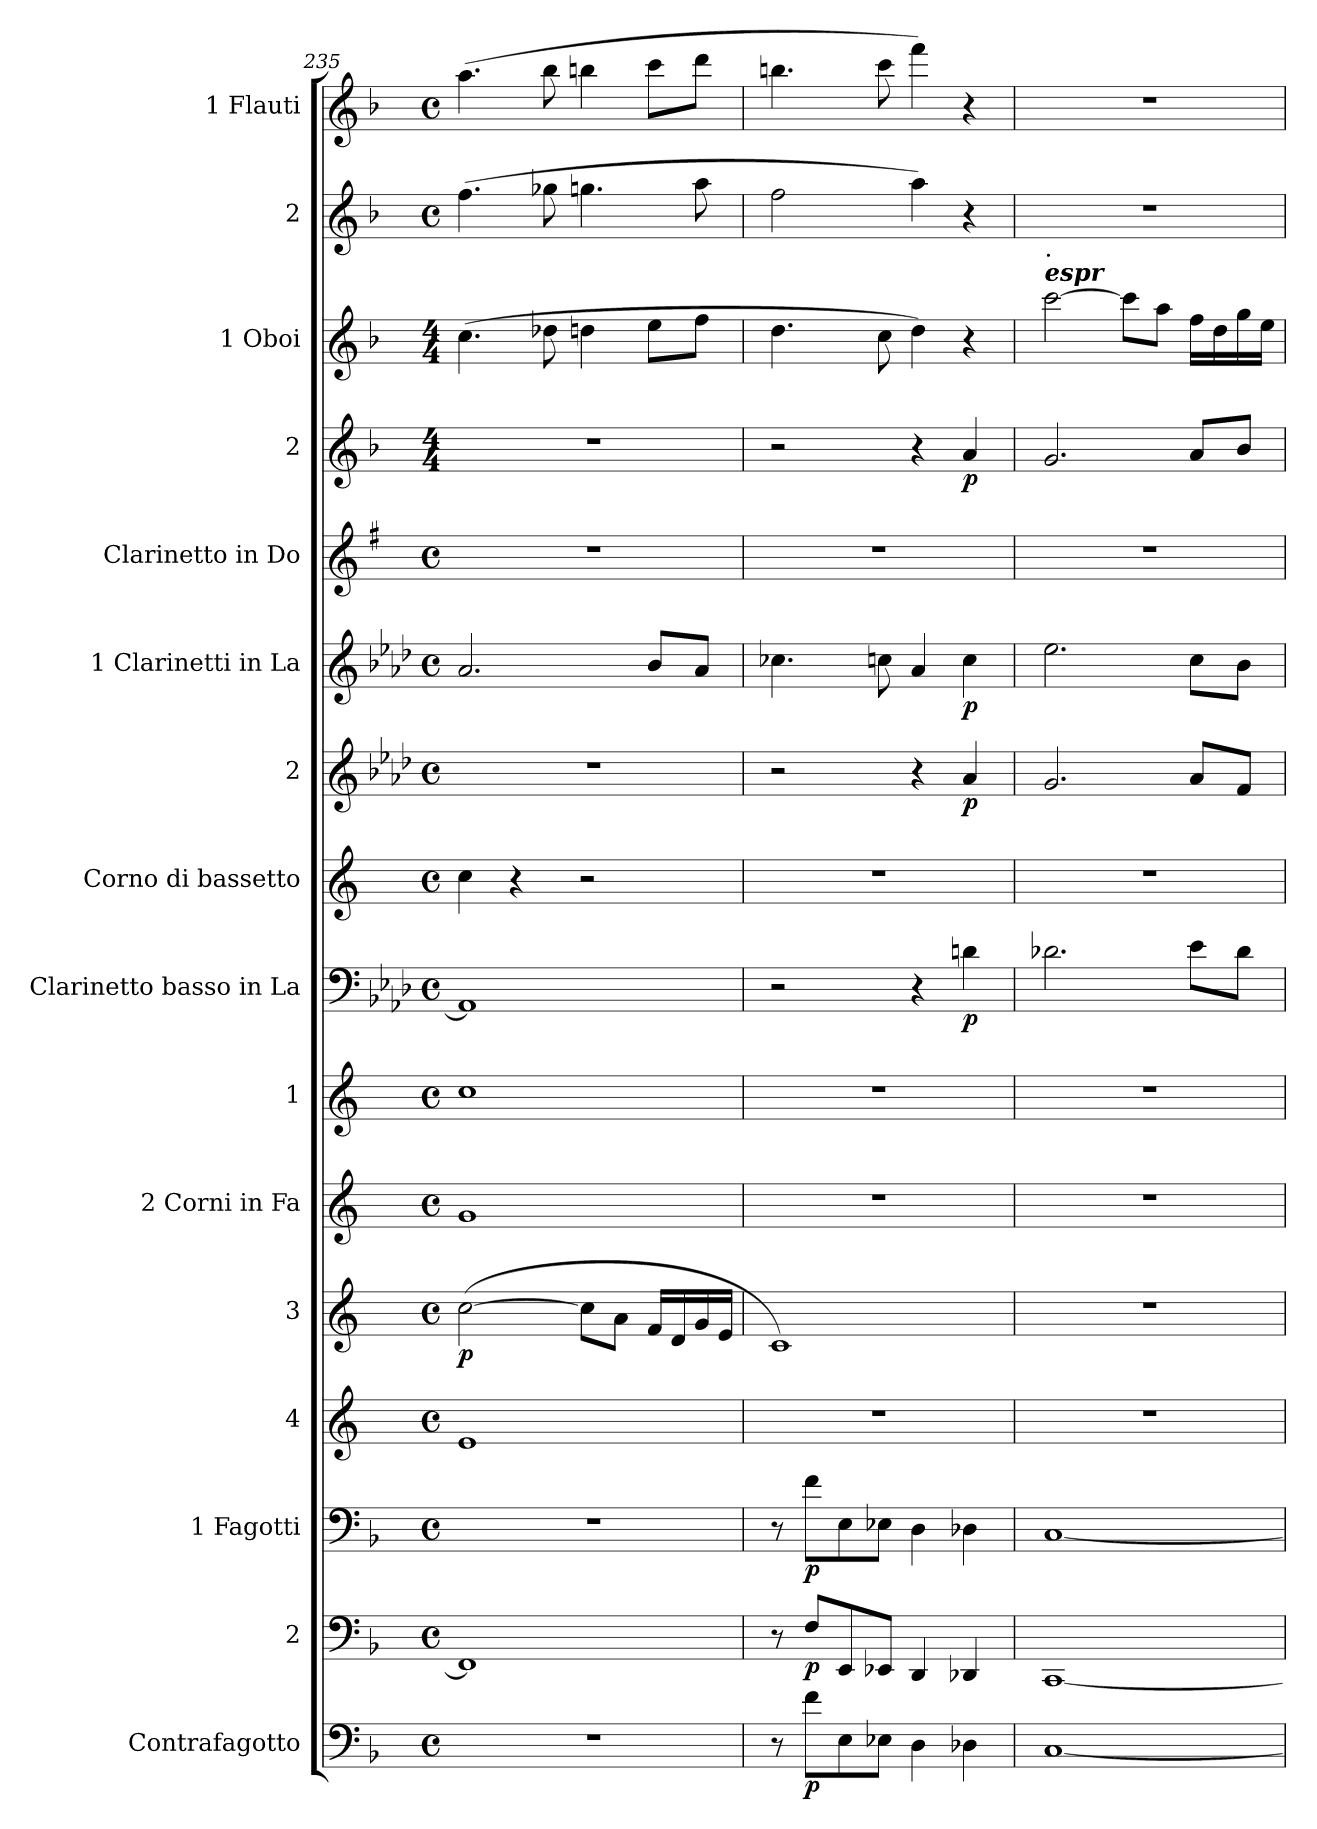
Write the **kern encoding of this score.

**kern	**dynam	**kern	**dynam	**kern	**dynam	**kern	**kern	**dynam	**kern	**kern	**kern	**dynam	**kern	**kern	**dynam	**kern	**dynam	**kern	**kern	**dynam	**kern	**kern	**kern
*part16	*part16	*part15	*part15	*part14	*part14	*part13	*part12	*part12	*part11	*part10	*part9	*part9	*part8	*part7	*part7	*part6	*part6	*part5	*part4	*part4	*part3	*part2	*part1
*staff16	*staff16	*staff15	*staff15	*staff14	*staff14	*staff13	*staff12	*staff12	*staff11	*staff10	*staff9	*staff9	*staff8	*staff7	*staff7	*staff6	*staff6	*staff5	*staff4	*staff4	*staff3	*staff2	*staff1
*I"Contrafagotto	*	*I"2	*	*I"1  Fagotti	*	*I"4	*I"3	*	*I"2  Corni in Fa	*I"1	*I"Clarinetto basso in La	*	*I"Corno di bassetto	*I"2	*	*I"1  Clarinetti in La	*	*I"Clarinetto in Do	*I"2	*	*I"1  Oboi	*I"2	*I"1  Flauti
*I'C.Fg.	*	*	*	*I'1  Fg.	*	*	*	*	*I'2  Cor. in Fa	*	*I'Cl. bas. in La	*	*I'Cor. di bast.	*	*	*I'1  Cl. in La	*	*I'Cl. in Do	*	*	*I'1  Ob.	*	*I'1  Fl.
*clefF4	*	*clefF4	*	*clefF4	*	*clefG2	*clefG2	*	*clefG2	*clefG2	*clefF4	*	*clefG2	*clefG2	*	*clefG2	*	*clefG2	*clefG2	*	*clefG2	*clefG2	*clefG2
*ITrd7c12	*	*	*	*	*	*ITrd4c7	*ITrd4c7	*	*ITrd4c7	*ITrd4c7	*ITrd2c3	*	*ITrd4c7	*ITrd2c3	*	*ITrd2c3	*	*ITrd1c2	*	*	*	*	*
*k[b-]	*	*k[b-]	*	*k[b-]	*	*k[b-]	*k[b-]	*	*k[b-]	*k[b-]	*k[b-]	*	*k[b-]	*k[b-]	*	*k[b-]	*	*k[b-]	*k[b-]	*	*k[b-]	*k[b-]	*k[b-]
*M4/4	*	*M4/4	*	*M4/4	*	*M4/4	*M4/4	*	*M4/4	*M4/4	*M4/4	*	*M4/4	*M4/4	*	*M4/4	*	*M4/4	*M4/4	*	*M4/4	*M4/4	*M4/4
*met(c)	*	*met(c)	*	*met(c)	*	*met(c)	*met(c)	*	*met(c)	*met(c)	*met(c)	*	*met(c)	*met(c)	*	*met(c)	*	*met(c)	*	*	*	*met(c)	*met(c)
=235	=235	=235	=235	=235	=235	=235	=235	=235	=235	=235	=235	=235	=235	=235	=235	=235	=235	=235	=235	=235	=235	=235	=235
!	!	!	!	!	!	!	!	!LO:DY:b	!	!	!	!	!	!	!	!	!	!	!	!	!	!	!
1r	.	1FF]	.	1r	.	1A	([2f\	p	1c	1f	1FF]	.	4f\	1r	.	2.f/	.	1r	1r	.	(4.cc\	(4.ff\	(4.aa\
.	.	.	.	.	.	.	.	.	.	.	.	.	4r	.	.	.	.	.	.	.	.	.	.
.	.	.	.	.	.	.	.	.	.	.	.	.	.	.	.	.	.	.	.	.	8dd-X\	8gg-X\	8bb-\
.	.	.	.	.	.	.	8f\L]	.	.	.	.	.	2r	.	.	.	.	.	.	.	4ddn\	4.ggn\	4bbn\
.	.	.	.	.	.	.	8d\J	.	.	.	.	.	.	.	.	.	.	.	.	.	.	.	.
.	.	.	.	.	.	.	16B-/LL	.	.	.	.	.	.	.	.	8g/L	.	.	.	.	8ee\L	.	8ccc\L
.	.	.	.	.	.	.	16G/	.	.	.	.	.	.	.	.	.	.	.	.	.	.	.	.
.	.	.	.	.	.	.	16c/	.	.	.	.	.	.	.	.	8f/J	.	.	.	.	8ff\J	8aa\	8ddd\J
.	.	.	.	.	.	.	16A/JJ	.	.	.	.	.	.	.	.	.	.	.	.	.	.	.	.
=236	=236	=236	=236	=236	=236	=236	=236	=236	=236	=236	=236	=236	=236	=236	=236	=236	=236	=236	=236	=236	=236	=236	=236
8r	.	8r	.	8r	.	1r	1F)	.	1r	1r	2r	.	1r	2r	.	4.a-X\	.	1r	2r	.	4.dd\	2ff\	4.bbn\
!	!LO:DY:b	!	!LO:DY:b	!	!LO:DY:b	!	!	!	!	!	!	!	!	!	!	!	!	!	!	!	!	!	!
8F\L	p	8F/L	p	8f\L	p	.	.	.	.	.	.	.	.	.	.	.	.	.	.	.	.	.	.
8EE\	.	8EE/	.	8E\	.	.	.	.	.	.	.	.	.	.	.	.	.	.	.	.	.	.	.
8EE-X\J	.	8EE-X/J	.	8E-X\J	.	.	.	.	.	.	.	.	.	.	.	8an\	.	.	.	.	8cc\	.	8ccc\
4DD\	.	4DD/	.	4D\	.	.	.	.	.	.	4r	.	.	4r	.	4f/	.	.	4r	.	4dd\)	4aa\)	4fff\)
!	!	!	!	!	!	!	!	!	!	!	!	!LO:DY:b	!	!	!LO:DY:b	!	!LO:DY:b	!	!	!LO:DY:b	!	!	!
4DD-X\	.	4DD-X/	.	4D-X\	.	.	.	.	.	.	4Bn\	p	.	4f/	p	4a\	p	.	4a/	p	4r	4r	4r
=237	=237	=237	=237	=237	=237	=237	=237	=237	=237	=237	=237	=237	=237	=237	=237	=237	=237	=237	=237	=237	=237	=237	=237
!	!	!	!	!	!	!	!	!	!	!	!	!	!	!	!	!	!	!	!	!	!LO:TX:a:Bi:t=espr	!	!
!	!	!	!	!	!	!	!	!	!	!	!	!	!	!	!	!	!	!	!	!	!LO:TX:a:t=.	!	!
[1CC	.	[1CC	.	[1C	.	1r	1r	.	1r	1r	2.B-X\	.	1r	2.e/	.	2.cc\	.	1r	2.g/	.	[2ccc\	1r	1r
.	.	.	.	.	.	.	.	.	.	.	.	.	.	.	.	.	.	.	.	.	8ccc\L]	.	.
.	.	.	.	.	.	.	.	.	.	.	.	.	.	.	.	.	.	.	.	.	8aa\J	.	.
.	.	.	.	.	.	.	.	.	.	.	8c\L	.	.	8f/L	.	8a\L	.	.	8a/L	.	16ff\LL	.	.
.	.	.	.	.	.	.	.	.	.	.	.	.	.	.	.	.	.	.	.	.	16dd\	.	.
.	.	.	.	.	.	.	.	.	.	.	8B-\J	.	.	8d/J	.	8g\J	.	.	8b-/J	.	16gg\	.	.
.	.	.	.	.	.	.	.	.	.	.	.	.	.	.	.	.	.	.	.	.	16ee\JJ	.	.
=	=	=	=	=	=	=	=	=	=	=	=	=	=	=	=	=	=	=	=	=	=	=	=
*-	*-	*-	*-	*-	*-	*-	*-	*-	*-	*-	*-	*-	*-	*-	*-	*-	*-	*-	*-	*-	*-	*-	*-
